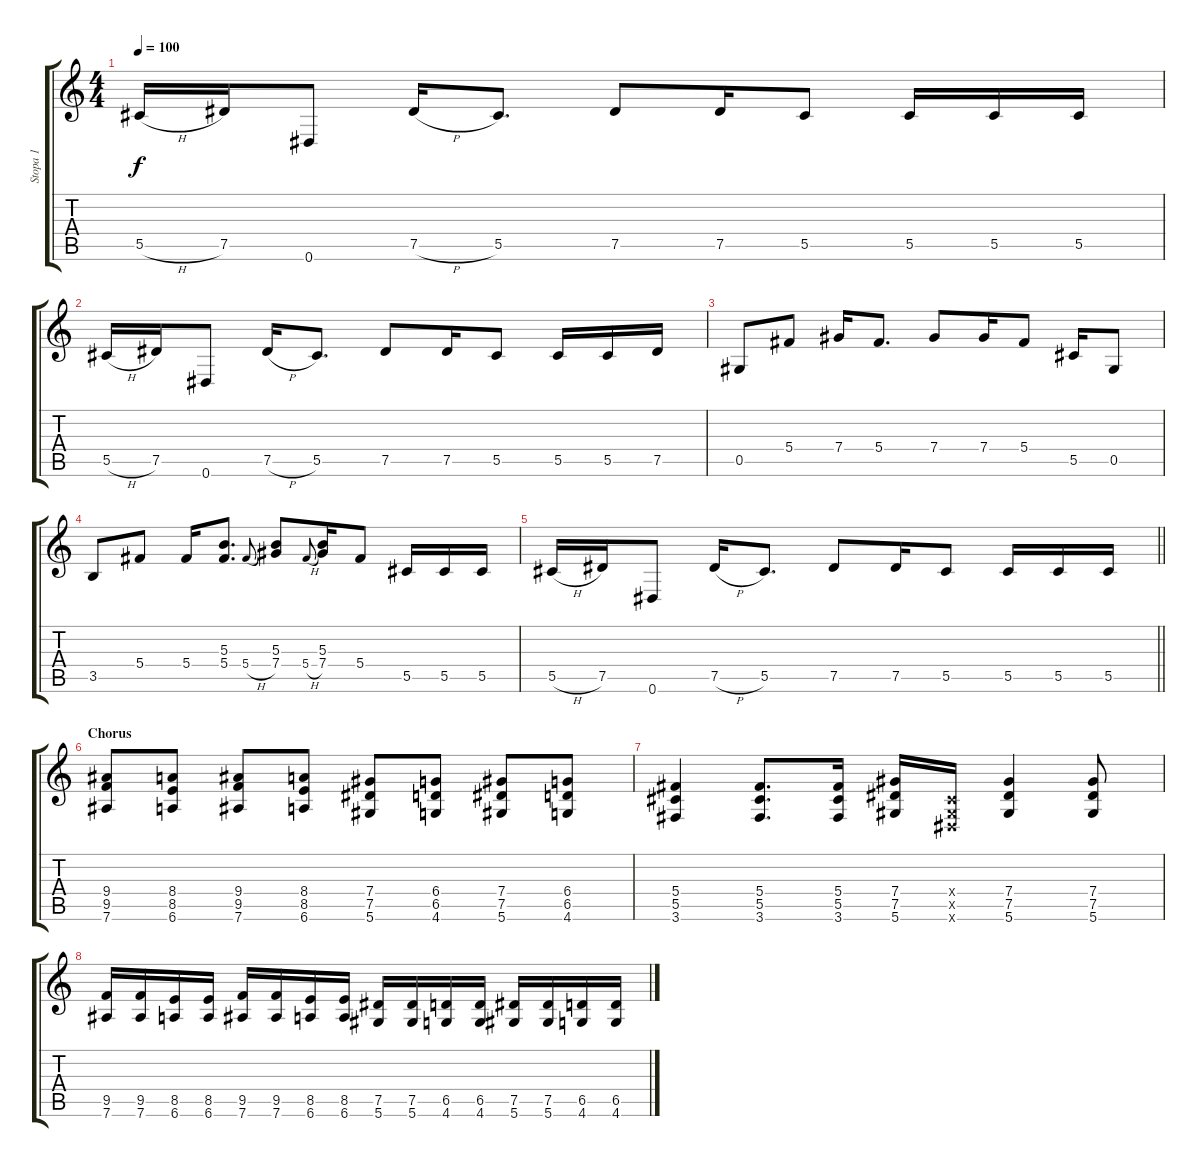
\track ("Stopa 1" "Stopa 1") {instrument overdrivenguitar}
\staff {score tabs}
\tuning (Eb4 Bb3 Gb3 Db3 Ab2 Eb2) {hide}
\ts (4 4)
\tempo 100
\clef g2
\ks c
5.5{h}.16{dy f} 7.5.16 0.6.8 7.5{h}.16 5.5.8{d} 7.5.8 7.5.16 5.5.8 5.5.16 5.5.16 5.5.16 |
5.5{h}.16 7.5.16 0.6.8 7.5{h}.16 5.5.8{d} 7.5.8 7.5.16 5.5.8 5.5.16 5.5.16 7.5.16 |
0.5.8 5.4.8 7.4.16 5.4.8{d} 7.4.8 7.4.16 5.4.8 5.5.16 0.5.8 |
3.5.8 5.4.8 5.4.16 (5.3 5.4).8{d} 5.4{h}.8{gr onbeat} (5.3 7.4).8 5.4{h}.8{gr onbeat} (5.3 7.4).16 5.4.8 5.5.16 5.5.16 5.5.16 |
\barLineRight lightlight
5.5{h}.16 7.5.16 0.6.8 7.5{h}.16 5.5.8{d} 7.5.8 7.5.16 5.5.8 5.5.16 5.5.16 5.5.16 |
\section ("" "Chorus")
(9.4 9.5 7.6).8 (8.4 8.5 6.6).8 (9.4 9.5 7.6).8 (8.4 8.5 6.6).8 (7.4 7.5 5.6).8 (6.4 6.5 4.6).8 (7.4 7.5 5.6).8 (6.4 6.5 4.6).8 |
(5.4 5.5 3.6).4 (5.4 5.5 3.6).8{d} (5.4 5.5 3.6).16 (7.4 7.5 5.6).16 (0.4{x} 0.5{x} 0.6{x}).16 (7.4 7.5 5.6).4 (7.4 7.5 5.6).8 |
(9.5 7.6).16 (9.5 7.6).16 (8.5 6.6).16 (8.5 6.6).16 (9.5 7.6).16 (9.5 7.6).16 (8.5 6.6).16 (8.5 6.6).16 (7.5 5.6).16 (7.5 5.6).16 (6.5 4.6).16 (6.5 4.6).16 (7.5 5.6).16 (7.5 5.6).16 (6.5 4.6).16 (6.5 4.6).16
